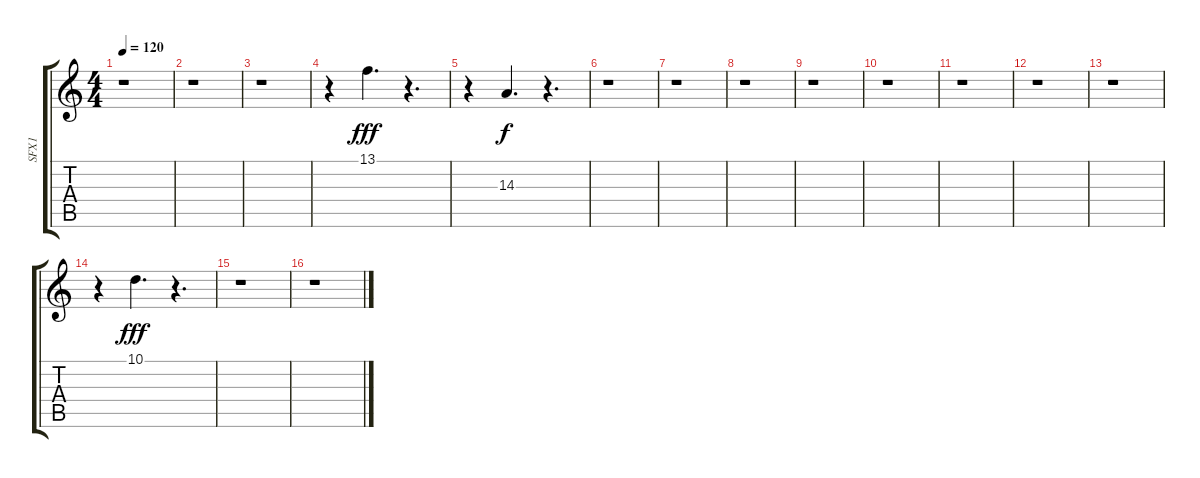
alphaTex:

\track ("SFX1" "SFX1") {instrument applause}
\staff {score tabs}
\tuning (E4 B3 G3 D3 A2 E2) {hide}
\ts (4 4)
\tempo 120
\clef g2
\ks c
r.1{dy f} |
r.1 |
r.1 |
r.4 13.1.4{d dy fff} r.4{d} |
r.4 14.3.4{d dy f} r.4{d} |
r.1 |
r.1 |
r.1 |
r.1 |
r.1 |
r.1 |
r.1 |
r.1 |
r.4 10.1.4{d dy fff} r.4{d} |
r.1 |
r.1
